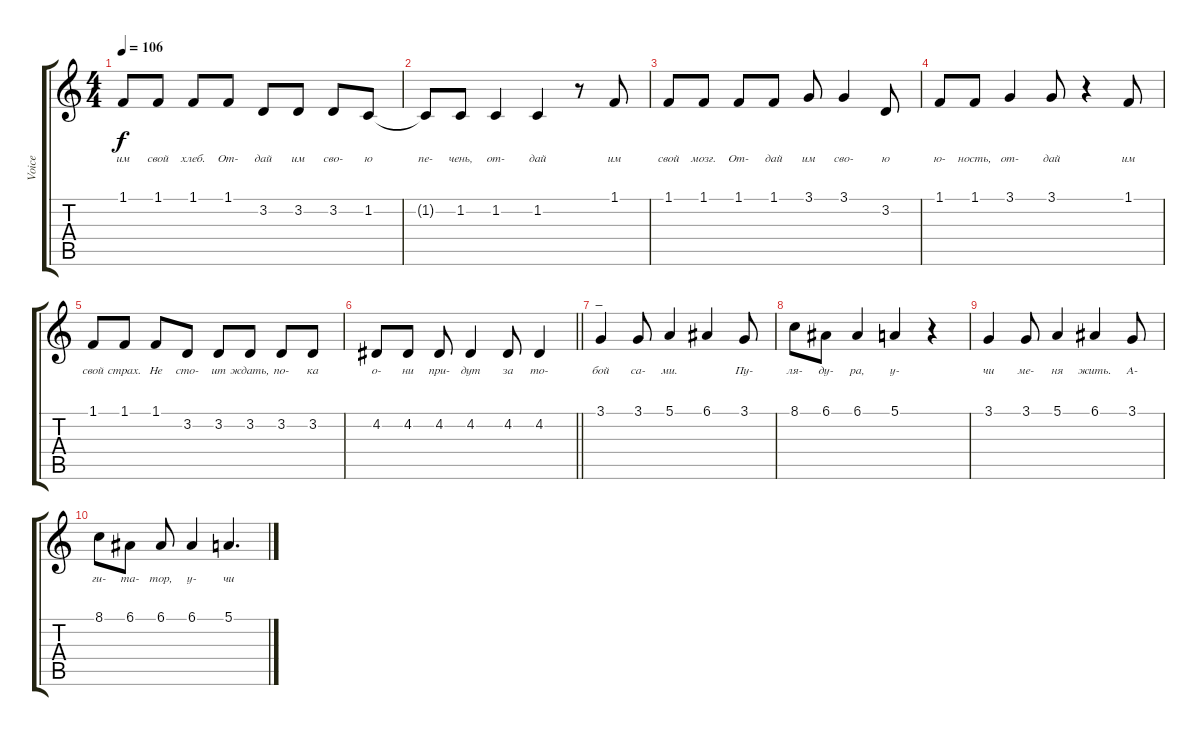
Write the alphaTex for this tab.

\track ("Voice" "Voice") {instrument trombone}
\staff {score tabs}
\tuning (E4 B3 G3 D3 A2 E2) {hide}
\ts (4 4)
\tempo 106
\clef g2
\ks c
1.1.8{lyrics (0 "им") lyrics (1 "") lyrics (2 "") lyrics (3 "") lyrics (4 "") dy f} 1.1.8{lyrics (0 "свой") lyrics (1 "") lyrics (2 "") lyrics (3 "") lyrics (4 "")} 1.1.8{lyrics (0 "хлеб.") lyrics (1 "") lyrics (2 "") lyrics (3 "") lyrics (4 "")} 1.1.8{lyrics (0 "От-") lyrics (1 "") lyrics (2 "") lyrics (3 "") lyrics (4 "")} 3.2.8{lyrics (0 "дай") lyrics (1 "") lyrics (2 "") lyrics (3 "") lyrics (4 "")} 3.2.8{lyrics (0 "им") lyrics (1 "") lyrics (2 "") lyrics (3 "") lyrics (4 "")} 3.2.8{lyrics (0 "сво-") lyrics (1 "") lyrics (2 "") lyrics (3 "") lyrics (4 "")} 1.2.8{lyrics (0 "ю") lyrics (1 "") lyrics (2 "") lyrics (3 "") lyrics (4 "")} |
1.2{t}.8{lyrics (0 "пе-") lyrics (1 "") lyrics (2 "") lyrics (3 "") lyrics (4 "")} 1.2.8{lyrics (0 "чень,") lyrics (1 "") lyrics (2 "") lyrics (3 "") lyrics (4 "")} 1.2.4{lyrics (0 "от-") lyrics (1 "") lyrics (2 "") lyrics (3 "") lyrics (4 "")} 1.2.4{lyrics (0 "дай") lyrics (1 "") lyrics (2 "") lyrics (3 "") lyrics (4 "")} r.8 1.1.8{lyrics (0 "им") lyrics (1 "") lyrics (2 "") lyrics (3 "") lyrics (4 "")} |
1.1.8{lyrics (0 "свой") lyrics (1 "") lyrics (2 "") lyrics (3 "") lyrics (4 "")} 1.1.8{lyrics (0 "мозг.") lyrics (1 "") lyrics (2 "") lyrics (3 "") lyrics (4 "")} 1.1.8{lyrics (0 "От-") lyrics (1 "") lyrics (2 "") lyrics (3 "") lyrics (4 "")} 1.1.8{lyrics (0 "дай") lyrics (1 "") lyrics (2 "") lyrics (3 "") lyrics (4 "")} 3.1.8{lyrics (0 "им") lyrics (1 "") lyrics (2 "") lyrics (3 "") lyrics (4 "")} 3.1.4{lyrics (0 "сво-") lyrics (1 "") lyrics (2 "") lyrics (3 "") lyrics (4 "")} 3.2.8{lyrics (0 "ю") lyrics (1 "") lyrics (2 "") lyrics (3 "") lyrics (4 "")} |
1.1.8{lyrics (0 "ю-") lyrics (1 "") lyrics (2 "") lyrics (3 "") lyrics (4 "")} 1.1.8{lyrics (0 "ность,") lyrics (1 "") lyrics (2 "") lyrics (3 "") lyrics (4 "")} 3.1.4{lyrics (0 "от-") lyrics (1 "") lyrics (2 "") lyrics (3 "") lyrics (4 "")} 3.1.8{lyrics (0 "дай") lyrics (1 "") lyrics (2 "") lyrics (3 "") lyrics (4 "")} r.4 1.1.8{lyrics (0 "им") lyrics (1 "") lyrics (2 "") lyrics (3 "") lyrics (4 "")} |
1.1.8{lyrics (0 "свой") lyrics (1 "") lyrics (2 "") lyrics (3 "") lyrics (4 "")} 1.1.8{lyrics (0 "страх.") lyrics (1 "") lyrics (2 "") lyrics (3 "") lyrics (4 "")} 1.1.8{lyrics (0 "Не") lyrics (1 "") lyrics (2 "") lyrics (3 "") lyrics (4 "")} 3.2.8{lyrics (0 "сто-") lyrics (1 "") lyrics (2 "") lyrics (3 "") lyrics (4 "")} 3.2.8{lyrics (0 "ит") lyrics (1 "") lyrics (2 "") lyrics (3 "") lyrics (4 "")} 3.2.8{lyrics (0 "ждать,") lyrics (1 "") lyrics (2 "") lyrics (3 "") lyrics (4 "")} 3.2.8{lyrics (0 "по-") lyrics (1 "") lyrics (2 "") lyrics (3 "") lyrics (4 "")} 3.2.8{lyrics (0 "ка") lyrics (1 "") lyrics (2 "") lyrics (3 "") lyrics (4 "")} |
\barLineRight lightlight
4.2.8{lyrics (0 "о-") lyrics (1 "") lyrics (2 "") lyrics (3 "") lyrics (4 "")} 4.2.8{lyrics (0 "ни") lyrics (1 "") lyrics (2 "") lyrics (3 "") lyrics (4 "")} 4.2.8{lyrics (0 "при-") lyrics (1 "") lyrics (2 "") lyrics (3 "") lyrics (4 "")} 4.2.4{lyrics (0 "дут") lyrics (1 "") lyrics (2 "") lyrics (3 "") lyrics (4 "")} 4.2.8{lyrics (0 "за") lyrics (1 "") lyrics (2 "") lyrics (3 "") lyrics (4 "")} 4.2.4{lyrics (0 "то-") lyrics (1 "") lyrics (2 "") lyrics (3 "") lyrics (4 "")} |
\section ("" "_")
3.1.4{lyrics (0 "бой") lyrics (1 "") lyrics (2 "") lyrics (3 "") lyrics (4 "")} 3.1.8{lyrics (0 "са-") lyrics (1 "") lyrics (2 "") lyrics (3 "") lyrics (4 "")} 5.1.4{lyrics (0 "ми.") lyrics (1 "") lyrics (2 "") lyrics (3 "") lyrics (4 "")} 6.1.4{lyrics (0 "") lyrics (1 "") lyrics (2 "") lyrics (3 "") lyrics (4 "")} 3.1.8{lyrics (0 "Пу-") lyrics (1 "") lyrics (2 "") lyrics (3 "") lyrics (4 "")} |
8.1.8{lyrics (0 "ля-") lyrics (1 "") lyrics (2 "") lyrics (3 "") lyrics (4 "")} 6.1.8{lyrics (0 "ду-") lyrics (1 "") lyrics (2 "") lyrics (3 "") lyrics (4 "")} 6.1.4{lyrics (0 "ра,") lyrics (1 "") lyrics (2 "") lyrics (3 "") lyrics (4 "")} 5.1.4{lyrics (0 "у-") lyrics (1 "") lyrics (2 "") lyrics (3 "") lyrics (4 "")} r.4 |
3.1.4{lyrics (0 "чи") lyrics (1 "") lyrics (2 "") lyrics (3 "") lyrics (4 "")} 3.1.8{lyrics (0 "ме-") lyrics (1 "") lyrics (2 "") lyrics (3 "") lyrics (4 "")} 5.1.4{lyrics (0 "ня") lyrics (1 "") lyrics (2 "") lyrics (3 "") lyrics (4 "")} 6.1.4{lyrics (0 "жить.") lyrics (1 "") lyrics (2 "") lyrics (3 "") lyrics (4 "")} 3.1.8{lyrics (0 "А-") lyrics (1 "") lyrics (2 "") lyrics (3 "") lyrics (4 "")} |
8.1.8{lyrics (0 "ги-") lyrics (1 "") lyrics (2 "") lyrics (3 "") lyrics (4 "")} 6.1.8{lyrics (0 "та-") lyrics (1 "") lyrics (2 "") lyrics (3 "") lyrics (4 "")} 6.1.8{lyrics (0 "тор,") lyrics (1 "") lyrics (2 "") lyrics (3 "") lyrics (4 "")} 6.1.4{lyrics (0 "у-") lyrics (1 "") lyrics (2 "") lyrics (3 "") lyrics (4 "")} 5.1.4{d lyrics (0 "чи") lyrics (1 "") lyrics (2 "") lyrics (3 "") lyrics (4 "")}
